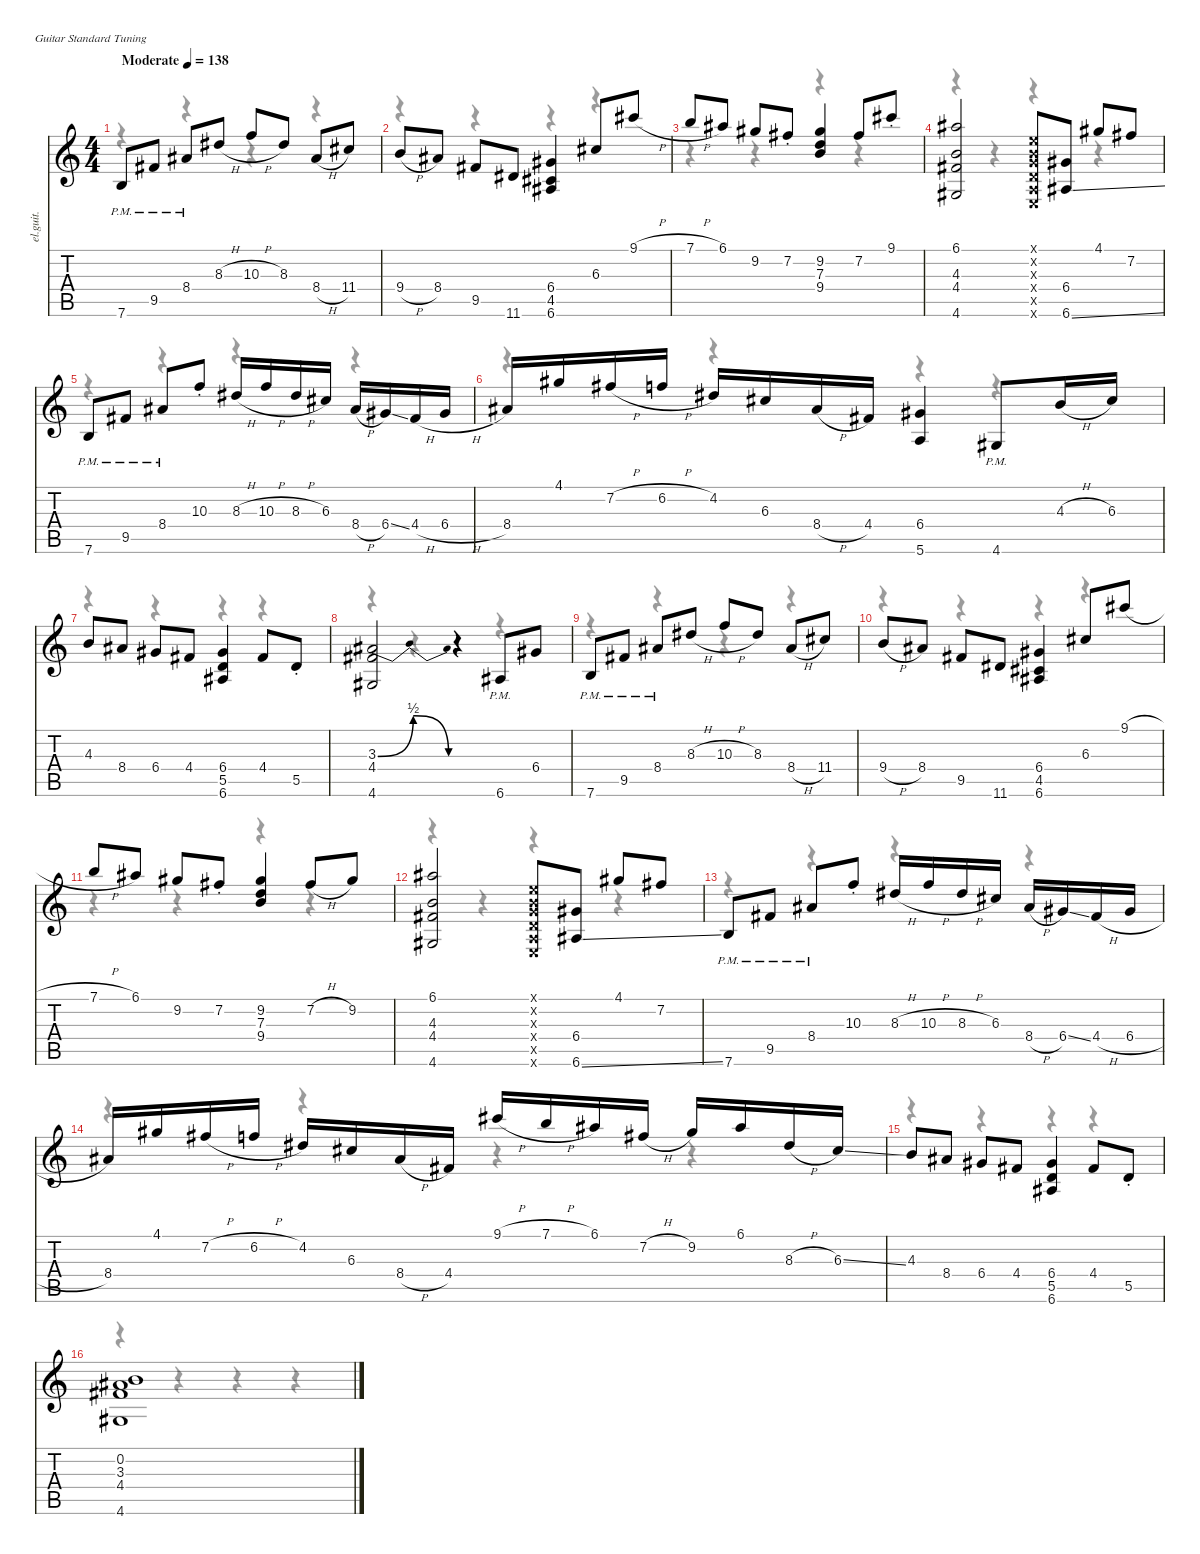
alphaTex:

\defaultSystemsLayout 4
\hideDynamics
\bracketExtendMode nobrackets
\track ("Mario" "el.guit.") {instrument electricguitarclean}
\staff {score tabs}
\tuning (E4 B3 G3 D3 A2 E2)
\voice
\ts (4 4)
\beaming (8 2 2 2 2)
\tempo (138 "Moderate")
\clef g2
\ks c
7.6{pm}.8{dy mf instrument electricguitarclean beam Up} 9.5{pm acc #}.8{beam Up} 8.4{pm acc #}.8{beam Up} 8.3{h acc #}.8{beam Up} 10.3{h}.8{beam Up} 8.3{acc #}.8{beam Up} 8.4{h acc #}.8{beam Up} 11.4{acc #}.8{beam Up} |
9.4{h}.8{beam Up} 8.4{acc #}.8{beam Up} 9.5{acc #}.8{beam Up} 11.6{acc #}.8{beam Up} (6.4{acc #} 4.5{acc #} 6.6{acc #}).4{beam Up} 6.3{acc #}.8{beam Up} 9.1{h acc #}.8{beam Up} |
7.1{h}.8{beam Up} 6.1{acc #}.8{beam Up} 9.2{acc #}.8{beam Up} 7.2{st acc #}.8{beam Up} (9.2{acc #} 7.3 9.4).4{beam Up} 7.2{acc #}.8{beam Up} 9.1{st acc #}.8{beam Up} |
(6.1{acc #} 4.3 4.4{acc #} 4.6{acc #}).2{beam Up} (0.1{x} 0.2{x} 0.3{x} 0.4{x} 0.5{x} 0.6{x}).8{beam Up} (6.4{acc #} 6.6{ss acc #}).8{beam Up} 4.1{acc #}.8{beam Up} 7.2{acc #}.8{beam Up} |
7.6{pm}.8{beam Up} 9.5{pm acc #}.8{beam Up} 8.4{pm acc #}.8{beam Up} 10.3{st}.8{beam Up} 8.3{h acc #}.16{beam Up} 10.3{h}.16{beam Up} 8.3{h acc #}.16{beam Up} 6.3{acc #}.16{beam Up} 8.4{h acc #}.16{beam Up} 6.4{ss acc #}.16{beam Up} 4.4{h acc #}.16{beam Up} 6.4{h acc #}.16{beam Up} |
8.4{acc #}.16{beam Up} 4.1{acc #}.16{beam Up} 7.2{h acc #}.16{beam Up} 6.2{h}.16{beam Up} 4.2{acc #}.16{beam Up} 6.3{acc #}.16{beam Up} 8.4{h acc #}.16{beam Up} 4.4{acc #}.16{beam Up} (6.4{acc #} 5.6).4{beam Up} 4.6{pm acc #}.8{beam Up} 4.3{h}.16{beam Up} 6.3{acc #}.16{beam Up} |
4.3.8{beam Up} 8.4{acc #}.8{beam Up} 6.4{acc #}.8{beam Up} 4.4{acc #}.8{beam Up} (6.4{acc #} 5.5 6.6{acc #}).4{beam Up} 4.4{acc #}.8{beam Up} 5.5{st}.8{beam Up} |
(3.3{be (bendrelease 0 0 30 2 30 2 60 0) acc #} 4.4{acc #} 4.6{acc #}).2{beam Up} r.4{beam Up} 6.6{pm acc #}.8{beam Up} 6.4{acc #}.8{beam Up} |
7.6{pm}.8{beam Up} 9.5{pm acc #}.8{beam Up} 8.4{pm acc #}.8{beam Up} 8.3{h acc #}.8{beam Up} 10.3{h}.8{beam Up} 8.3{acc #}.8{beam Up} 8.4{h acc #}.8{beam Up} 11.4{acc #}.8{beam Up} |
9.4{h}.8{beam Up} 8.4{acc #}.8{beam Up} 9.5{acc #}.8{beam Up} 11.6{acc #}.8{beam Up} (6.4{acc #} 4.5{acc #} 6.6{acc #}).4{beam Up} 6.3{acc #}.8{beam Up} 9.1{h acc #}.8{beam Up} |
7.1{h}.8{beam Up} 6.1{acc #}.8{beam Up} 9.2{acc #}.8{beam Up} 7.2{st acc #}.8{beam Up} (9.2{acc #} 7.3 9.4).4{beam Up} 7.2{h acc #}.8{beam Up} 9.2{acc #}.8{beam Up} |
(6.1{acc #} 4.3 4.4{acc #} 4.6{acc #}).2{beam Up} (0.1{x} 0.2{x} 0.3{x} 0.4{x} 0.5{x} 0.6{x}).8{beam Up} (6.4{acc #} 6.6{ss acc #}).8{beam Up} 4.1{acc #}.8{beam Up} 7.2{acc #}.8{beam Up} |
7.6{pm}.8{beam Up} 9.5{pm acc #}.8{beam Up} 8.4{pm acc #}.8{beam Up} 10.3{st}.8{beam Up} 8.3{h acc #}.16{beam Up} 10.3{h}.16{beam Up} 8.3{h acc #}.16{beam Up} 6.3{acc #}.16{beam Up} 8.4{h acc #}.16{beam Up} 6.4{ss acc #}.16{beam Up} 4.4{h acc #}.16{beam Up} 6.4{h acc #}.16{beam Up} |
8.4{acc #}.16{beam Up} 4.1{acc #}.16{beam Up} 7.2{h acc #}.16{beam Up} 6.2{h}.16{beam Up} 4.2{acc #}.16{beam Up} 6.3{acc #}.16{beam Up} 8.4{h acc #}.16{beam Up} 4.4{acc #}.16{beam Up} 9.1{h acc #}.16{beam Up} 7.1{h}.16{beam Up} 6.1{acc #}.16{beam Up} 7.2{h acc #}.16{beam Up} 9.2{acc #}.16{beam Up} 6.1{acc #}.16{beam Up} 8.3{h acc #}.16{beam Up} 6.3{ss acc #}.16{beam Up} |
4.3.8{beam Up} 8.4{acc #}.8{beam Up} 6.4{acc #}.8{beam Up} 4.4{acc #}.8{beam Up} (6.4{acc #} 5.5 6.6{acc #}).4{beam Up} 4.4{acc #}.8{beam Up} 5.5{st}.8{beam Up} |
(0.2 3.3{acc #} 4.4{acc #} 4.6{acc #}).1{beam Up}
\voice
\clef g2
\ottava regular
\simile none
\ks c
r.4{dy mf beam Down} r.4{beam Down} r.4{beam Down} r.4{beam Down} |
r.4{beam Down} r.4{beam Down} r.4{beam Down} r.4{beam Down} |
r.4{beam Down} r.4{beam Down} r.4{beam Down} r.4{beam Down} |
r.4{beam Down} r.4{beam Down} r.4{beam Down} r.4{beam Down} |
r.4{beam Down} r.4{beam Down} r.4{beam Down} r.4{beam Down} |
r.4{beam Down} r.4{beam Down} r.4{beam Down} r.4{beam Down} |
r.4{beam Down} r.4{beam Down} r.4{beam Down} r.4{beam Down} |
r.4{beam Down} r.4{beam Down} r.4{beam Down} r.4{beam Down} |
r.4{beam Down} r.4{beam Down} r.4{beam Down} r.4{beam Down} |
r.4{beam Down} r.4{beam Down} r.4{beam Down} r.4{beam Down} |
r.4{beam Down} r.4{beam Down} r.4{beam Down} r.4{beam Down} |
r.4{beam Down} r.4{beam Down} r.4{beam Down} r.4{beam Down} |
r.4{beam Down} r.4{beam Down} r.4{beam Down} r.4{beam Down} |
r.4{beam Down} r.4{beam Down} r.4{beam Down} r.4{beam Down} |
r.4{beam Down} r.4{beam Down} r.4{beam Down} r.4{beam Down} |
r.4{beam Down} r.4{beam Down} r.4{beam Down} r.4{beam Down}
